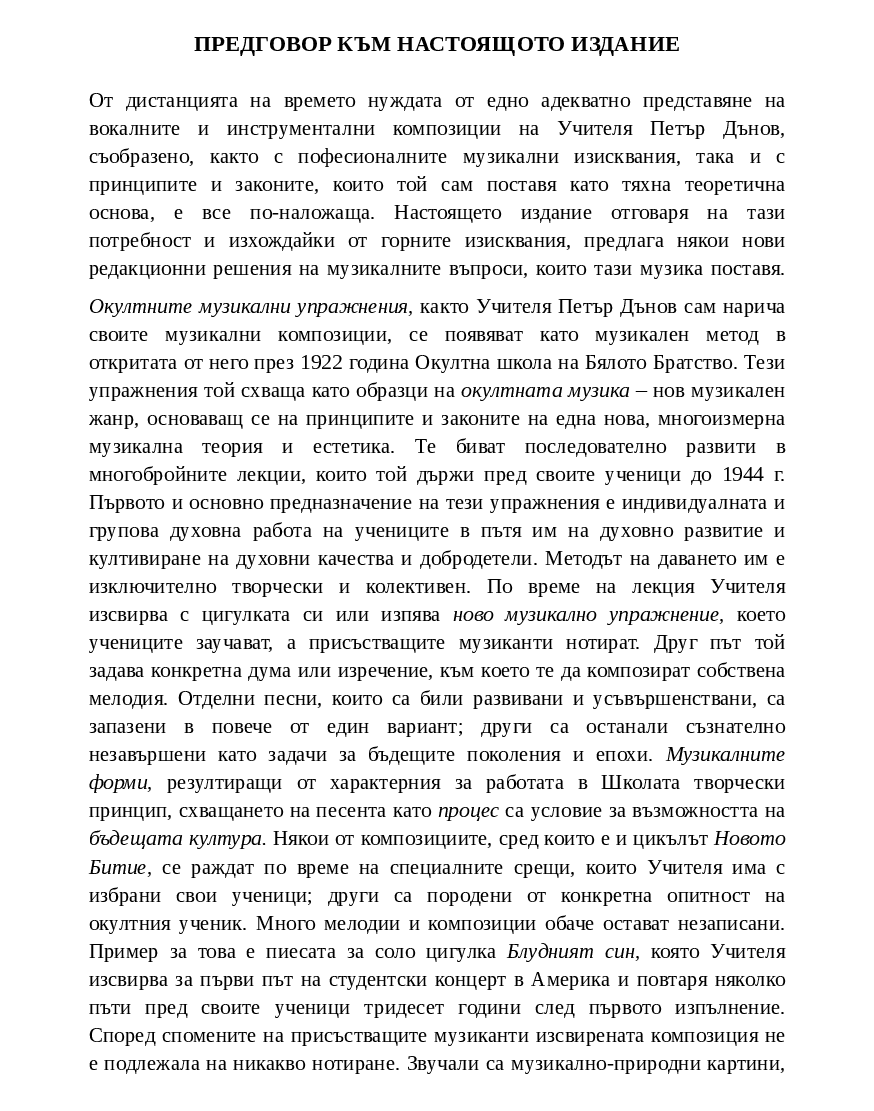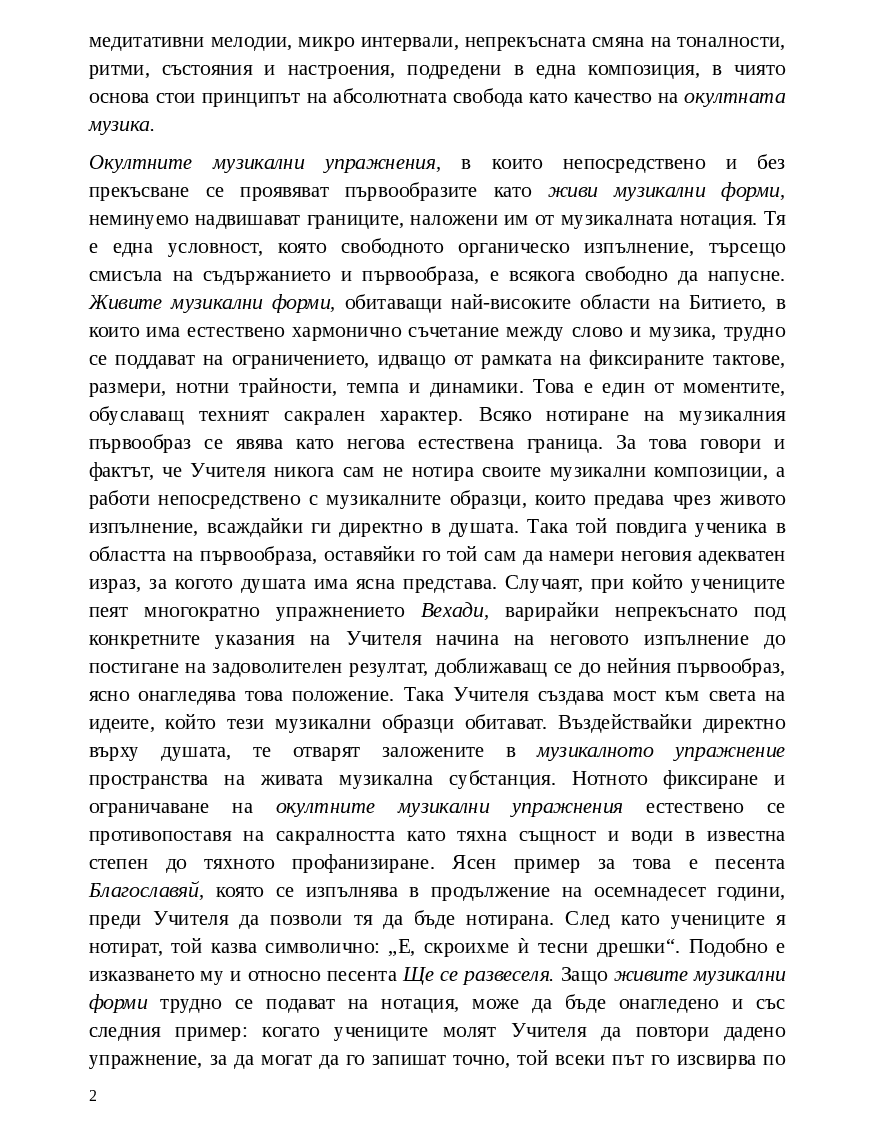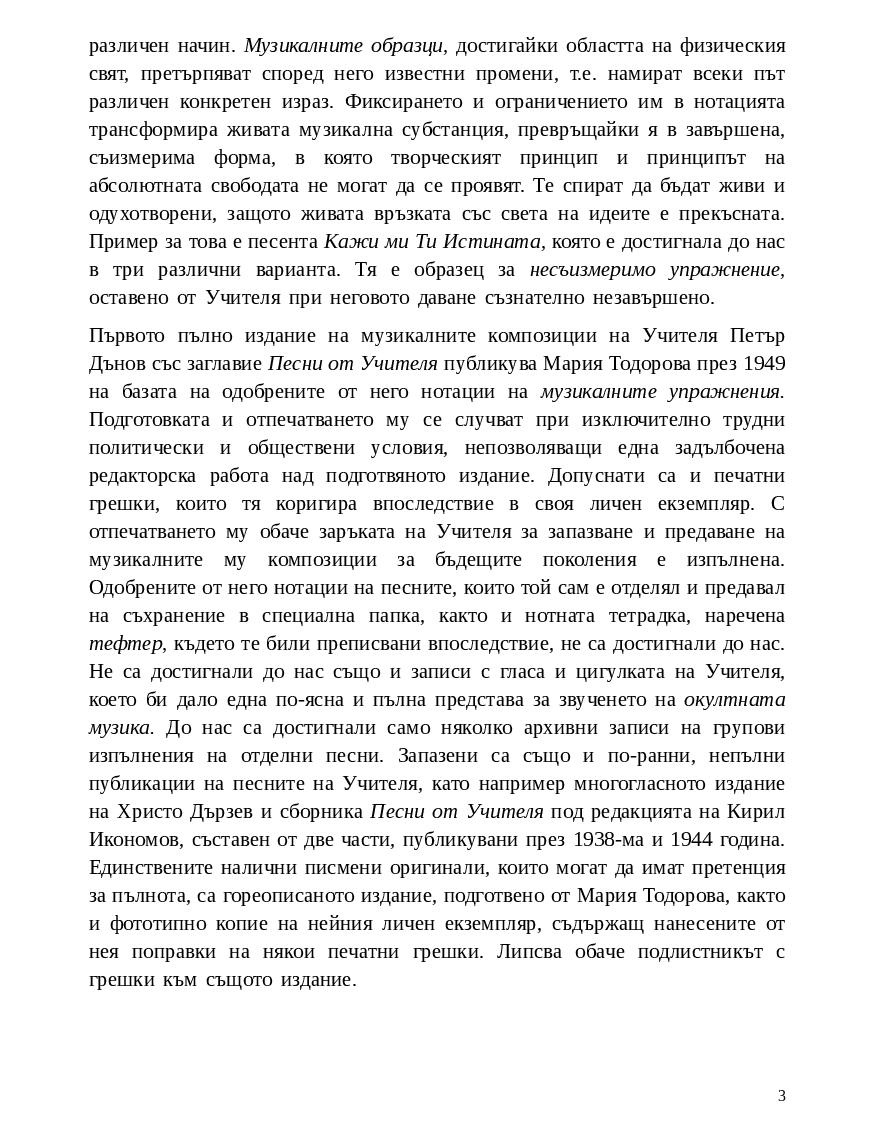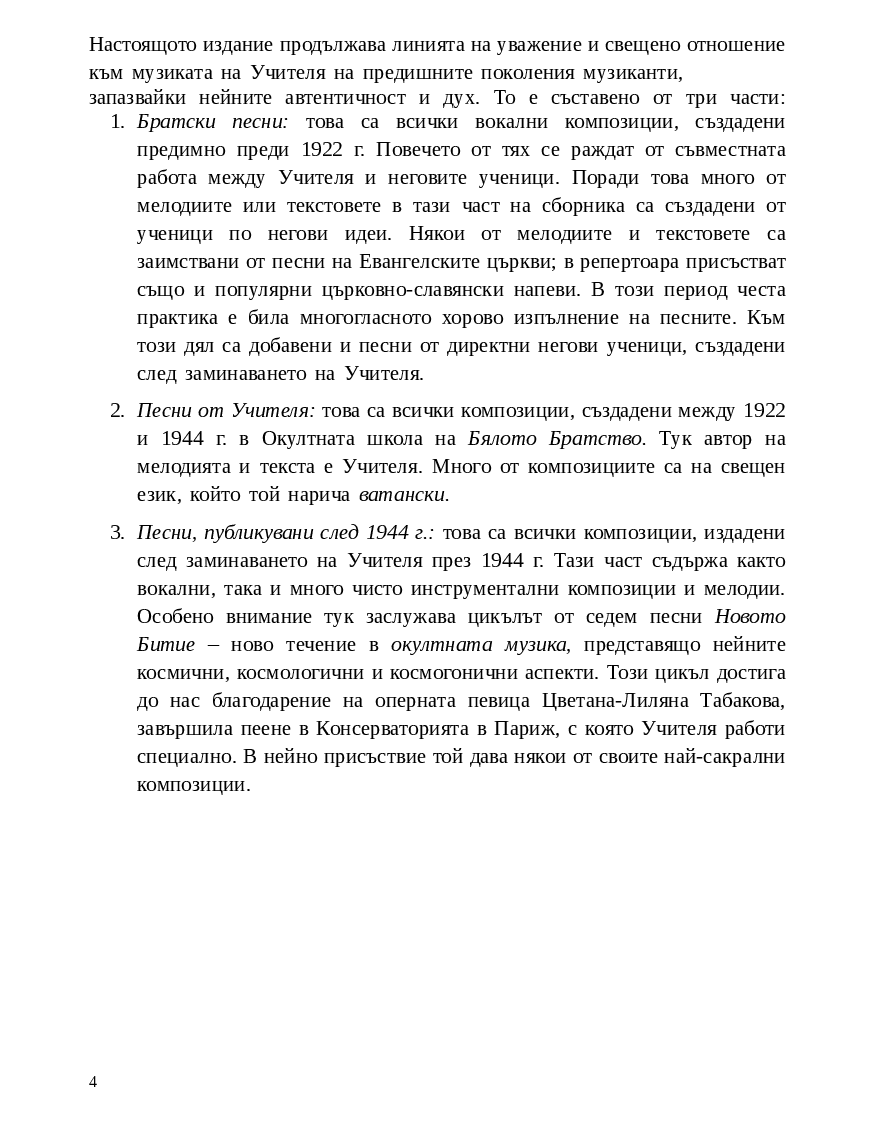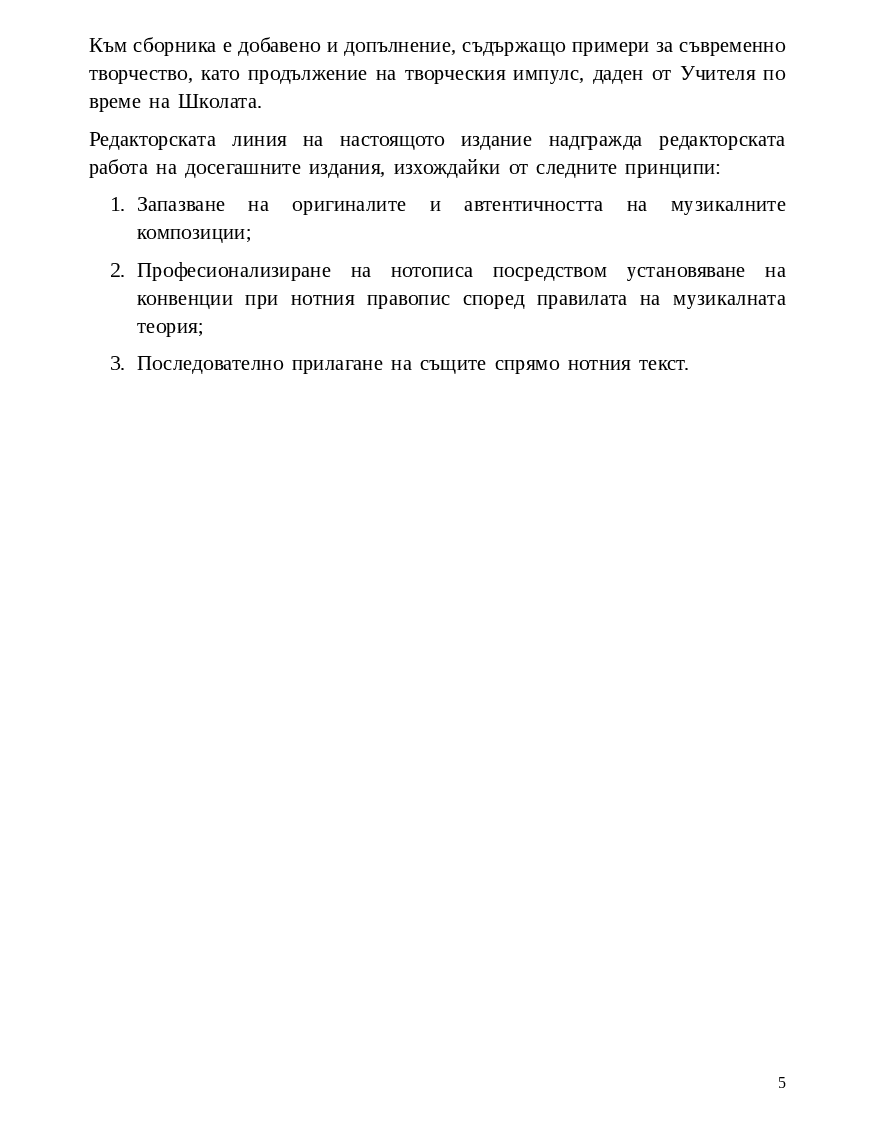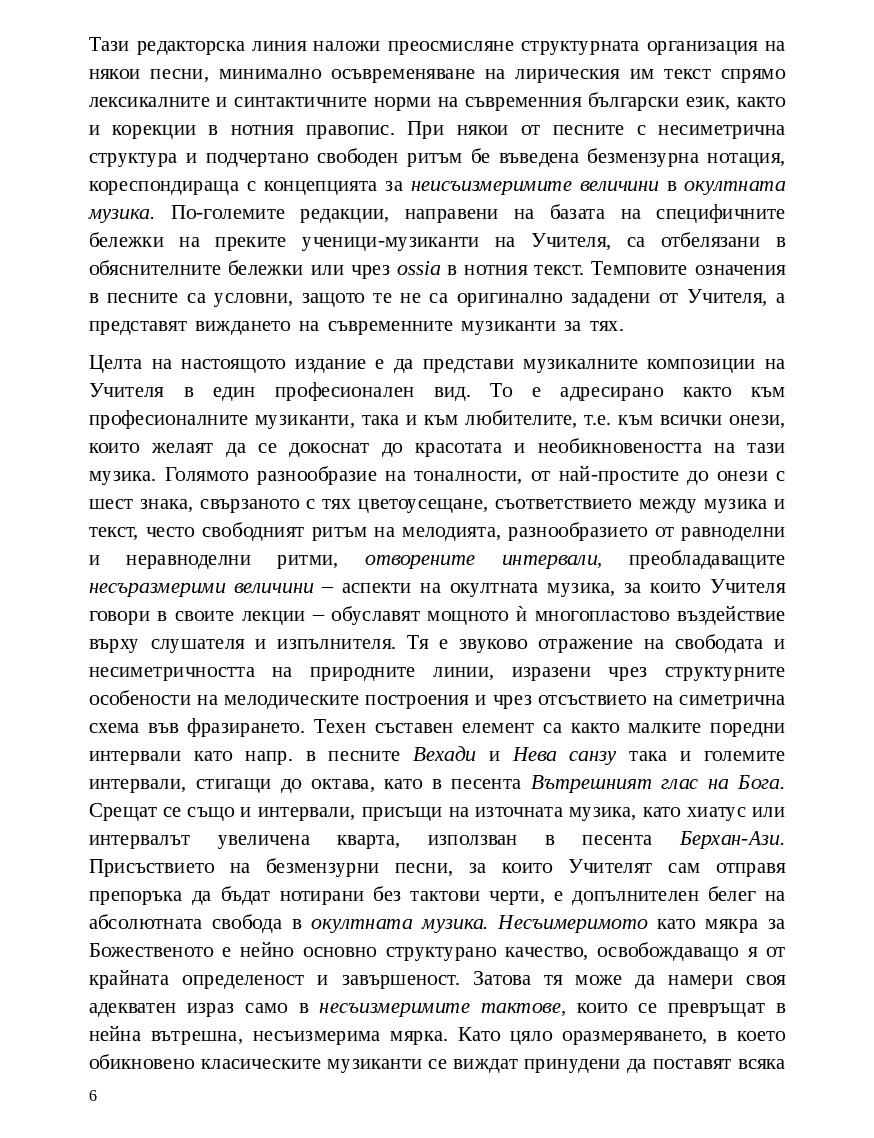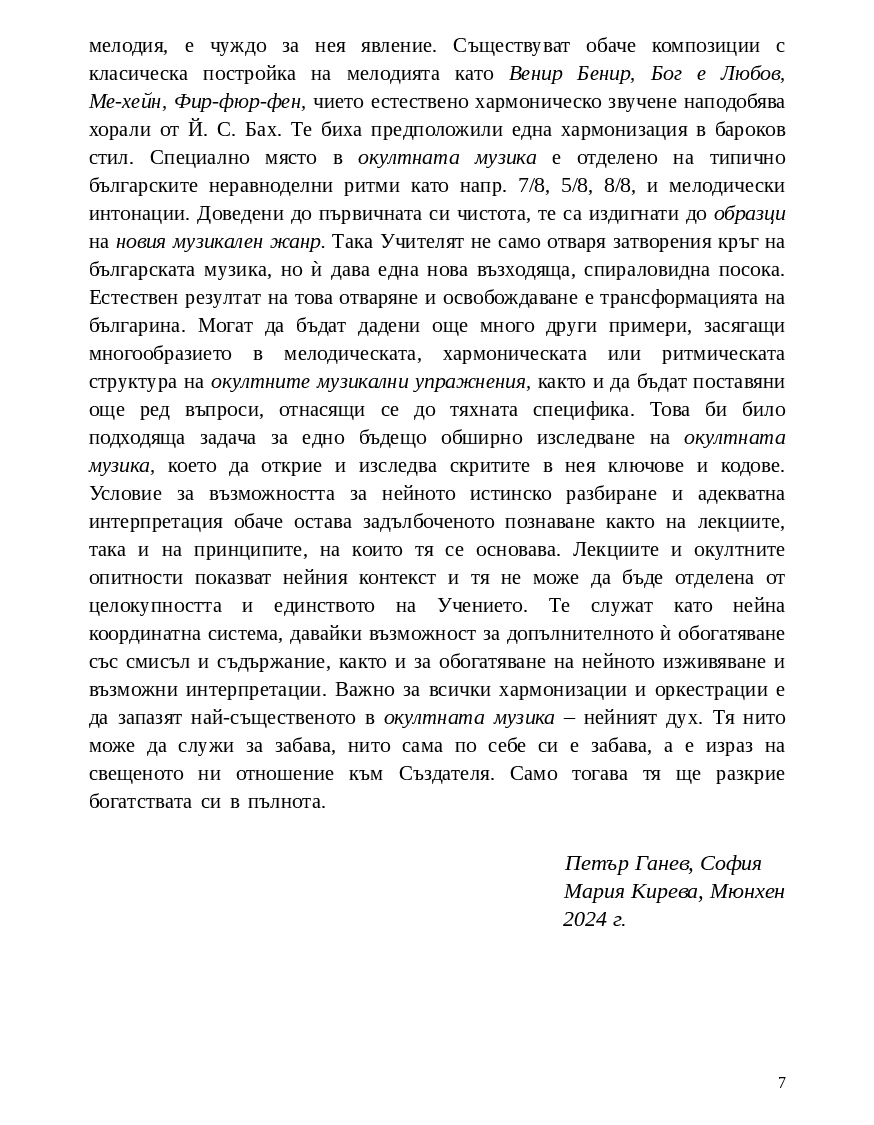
\version "2.24.3"

% include paper part and global functions
\include "include/globals.ily"

\bookpart {
  \paper {
    print-all-headers = ##f
    print-page-number = ##t
    print-first-page-number = ##f

    % put page numbers on the bottom
    oddHeaderMarkup = \markup ""
    evenHeaderMarkup = \markup ""
    oddFooterMarkup = \markup
    \fill-line {
      ""
      \if \should-print-page-number \fromproperty #'page:page-number-string
    }
    evenFooterMarkup = \markup
    \fill-line {
      \if \should-print-page-number \fromproperty #'page:page-number-string
      ""
    }

    left-margin = 1.5\cm
    right-margin = 1.5\cm
    top-margin = 1.6\cm
    bottom-margin = 1.2\cm
    ragged-bottom = ##t % do not spread the staves to fill the whole vertical space


  }

  \tocItem \markup "Предговор към настоящото издание"
  \markup \fontsize  #+3 { \fill-line \bold {"ПРЕДГОВОР КЪМ НАСТОЯЩОТО ИЗДАНИЕ"} }



  \markup \fontsize #+2.5 {
    \vspace #1.5  \override #'(baseline-skip . 2.7)


    \justify {

      От дистанцията на времето нуждата от едно адекватно представяне на вокалните и инструментални композиции на Учителя Петър Дънов, съобразено, както с пофесионалните музикални изисквания, така и с принципите и законите, които той сам поставя като тяхна теоретична основа, е все по-наложаща. Настоящето издание отговаря на тази потребност и изхождайки от горните изисквания, предлага някои нови редакционни решения на музикалните въпроси, които тази музика поставя.
      %Настоящият сборник съдържа вокални и инструментални композиции от Учителя Петър Константинов Дънов – Беинса Дуно (1864 – 1944) и от негови ученици. Изданието представлява четвърто преработено и допълнено издание на сборника \italic"Песни" \italic"от" \italic"Учителя," отпечатан през 1949 г. в София под редакцията на Мария Тодорова. За основа на настоящото издание послужи последното, трето издание на \italic"Песни" \italic"от" \italic"Учителя," от 2012 г.
    }
  }

 \markup \fontsize #+2.5 {
    \vspace #0.9  \override #'(baseline-skip . 2.7)
    \justify {
      \italic {Окултните} \italic {музикални} \italic {упражнения,} както Учителя Петър Дънов сам нарича своите музикални композиции, се появяват като музикален метод в откритата от него през 1922 година Окултна школа на Бялото Братство. Тези упражнения той схваща като образци на \italic {окултната} \italic {музика} – нов музикален жанр, основаващ се на принципите и законите на една нова, многоизмерна музикална теория и естетика. Те биват последователно развити в многобройните лекции, които той държи пред своите ученици до 1944 г. Първото и основно предназначение на тези упражнения е индивидуалната и групова духовна работа на учениците в пътя им на духовно развитие и култивиране на духовни качества и добродетели. Методът на даването им е изключително творчески и колективен. По време на лекция Учителя изсвирва с цигулката си или изпява \italic {ново} \italic {музикално} \italic {упражнение,} което учениците заучават, а присъстващите музиканти нотират. Друг път той задава конкретна дума или  изречение, към което те да композират собствена мелодия. Отделни песни, които са били развивани и усъвършенствани, са запазени в повече от един вариант; други са останали съзнателно незавършени като задачи за бъдещите поколения и епохи. \italic {Музикалните} \italic {форми,} резултиращи от характерния за работата в Школата творчески принцип, схващането на песента като \italic {процес} са условие за възможността на \italic {бъдещата} \italic {култура.} Някои от композициите, сред които е и цикълът \italic {Новото} \italic {Битие,} се раждат по време на специалните срещи, които Учителя има с избрани свои ученици; други са породени от конкретна опитност на окултния ученик. Много мелодии и композиции обаче остават незаписани.  Пример за това е пиесата за соло цигулка \italic {Блудният} \italic {син,} която Учителя изсвирва за първи път на студентски концерт в Америка и повтаря няколко пъти пред своите ученици тридесет години след първото изпълнение. Според спомените на присъстващите музиканти  изсвирената композиция не е подлежала на никакво нотиране. Звучали са музикално-природни картини,
    }
  }



  
  \markup \fontsize #+2.5 {
    \override #'(baseline-skip . 2.7)
    \justify {
      медитативни мелодии, микро интервали, непрекъсната смяна на тоналности, ритми, състояния и настроения, подредени в една композиция, в чиято основа стои принципът на абсолютната свобода като качество на \italic{окултната} \italic {музика.}
    }
  }
  
   \markup \fontsize #+2.5 {
    \vspace #0.9  \override #'(baseline-skip . 2.7)
    \justify {
      \italic{Окултните} \italic{музикални} \italic{упражнения,} в които непосредствено и без прекъсване се проявяват първообразите като \italic{живи} \italic{музикални} \italic{форми,} неминуемо надвишават границите, наложени им от музикалната нотация. Тя е една условност, която свободното органическо изпълнение, търсещо смисъла на съдържанието и първообраза, е всякога свободно да напусне.  \italic{Живите} \italic{музикални} \italic{форми,} обитаващи най-високите области на Битието, в които има естествено хармонично съчетание между слово и музика, трудно се поддават на ограничението, идващо от рамката на фиксираните тактове, размери, нотни трайности, темпа и динамики. Това е един от моментите, обуславащ техният сакрален характер. Всяко нотиране на музикалния първообраз се явява като негова естествена граница. За това говори и фактът, че Учителя никога сам не нотира своите музикални композиции, а работи непосредствено с  музикалните образци, които предава чрез живото изпълнение, всаждайки ги директно в душата. Така той  повдига ученика в областта на първообраза, оставяйки го той сам да намери неговия адекватен израз, за когото душата има ясна представа. Случаят, при който учениците пеят многократно упражнението \italic{Вехади,} варирайки непрекъснато под конкретните указания на Учителя начина на неговото изпълнение до постигане на задоволителен резултат, доближаващ се до нейния първообраз, ясно онагледява това положение. Така Учителя създава мост към света на идеите, който тези музикални образци обитават. Въздействайки директно върху душата, те отварят заложените в \italic{музикалното} \italic{упражнение} пространства на живата музикална субстанция. Нотното фиксиране и ограничаване на \italic{окултните} \italic{музикални} \italic{упражнения} естествено се противопоставя на сакралността като тяхна същност и води в известна степен до тяхното профанизиране. Ясен пример за това е песента \italic{Благославяй,} която се изпълнява в продължение на осемнадесет години, преди Учителя да позволи тя да бъде нотирана. След като учениците я нотират, той казва символично: „Е, скроихме ѝ тесни дрешки“. Подобно е изказването му и относно песента \italic{Ще} \italic{се }\italic{развеселя.} Защо \italic{живите} \italic{музикални} \italic{форми} трудно се подават на нотация, може да бъде онагледено и със следния пример: когато учениците молят Учителя да повтори дадено упражнение, за да могат да го запишат точно, той всеки път го изсвирва по

    }
  }
    \markup \fontsize #+2.5 {
    \override #'(baseline-skip . 2.7)
    \justify {

     различен начин. \italic{Музикалните} \italic{образци,} достигайки областта на физическия  свят, претърпяват според него известни промени, т.е. намират всеки път различен конкретен израз. Фиксирането и ограничението им в нотацията трансформира живата музикална субстанция, превръщайки я в завършена, съизмерима форма, в която творческият принцип и принципът на абсолютната свободата не могат да се проявят. Те спират да бъдат живи и одухотворени, защото живата връзката със света на идеите е прекъсната. Пример за това е песента \italic{Кажи ми Ти Истината,} която е достигнала до нас в три различни варианта. Тя е образец за \italic{несъизмеримо упражнение,} оставено от Учителя при неговото даване съзнателно незавършено.
    }
  }
    \markup \fontsize #+2.5 {
    \vspace #0.9  \override #'(baseline-skip . 2.7)
    \justify {
      Първото пълно издание на музикалните композиции на Учителя Петър Дънов със заглавие \italic {Песни} \italic {от} \italic {Учителя} публикува Мария Тодорова през 1949 на базата на одобрените от него нотации на \italic {музикалните} \italic {упражнения.} Подготовката и отпечатването му се случват при изключително трудни политически и обществени условия, непозволяващи една задълбочена редакторска работа над подготвяното издание. Допуснати са и печатни грешки, които тя коригира впоследствие в своя личен екземпляр. С отпечатването му обаче заръката на Учителя за запазване и предаване на музикалните му композиции за бъдещите поколения е изпълнена. Одобрените от него нотации на песните, които той сам е отделял и предавал на съхранение в специална папка, както и нотната тетрадка, наречена \italic {тефтер,} където те били преписвани впоследствие, не са достигнали до нас. Не са достигнали до нас също и записи с гласа и цигулката на Учителя, което би дало една по-ясна и пълна представа за звученето на \italic {окултната} \italic {музика.} До нас са достигнали само няколко архивни записи на групови изпълнения на отделни песни. Запазени са също и по-ранни, непълни публикации на песните на Учителя, като например многогласното издание на Христо Дързев и сборника \italic {Песни} \italic {от} \italic {Учителя} под редакцията на Кирил Икономов, съставен от две части, публикувани през 1938-ма и 1944 година. Единствените налични писмени оригинали, които могат да имат претенция за пълнота, са гореописаното издание, подготвено от Мария Тодорова, както и фототипно копие на нейния личен екземпляр, съдържащ нанесените от нея поправки на някои печатни грешки. Липсва обаче подлистникът с грешки към същото издание.
    }
  }
  

  \markup \fontsize #+2.5 {
    \vspace #0.9  \override #'(baseline-skip . 2.7)
    \justify {
      Настоящото издание продължава линията на  уважение и свещено отношение към музиката на Учителя на предишните поколения музиканти, 
    }
  }
  
    \markup \fontsize #+2.5 {
    \vspace #0.5  \override #'(baseline-skip . 2.7)
    \justify {
  \justify-line {запазвайки нейните автентичност и дух. То е съставено от три части:}
    }
  }
  \markup \override #'(line-width . 62.5) \fontsize  #+2.5 {
    \override #'(baseline-skip . 2.7) \column {
      "    1."
    }
    \hspace #0.5
    \override #'(baseline-skip . 2.7) \column {
      \justify {
        \italic {Братски песни:  } това са всички вокални композиции, създадени предимно преди 1922 г. Повечето от тях се раждат от съвместната работа между Учителя и неговите ученици. Поради това много от мелодиите или текстовете в тази част на сборника са създадени от ученици по негови идеи. Някои от мелодиите и текстовете са заимствани от песни на Евангелските църкви; в репертоара присъстват също и популярни църковно-славянски напеви. В този период честа практика е била многогласното хорово изпълнение на песните. Към този дял са добавени и песни от директни негови ученици, създадени след заминаването на Учителя.
      }
    }
  }

  \markup \override #'(line-width . 62.5) \fontsize  #+2.5 {
    \vspace #0.9  \override #'(baseline-skip . 2.7) \column {
      "    2."
    }
    \hspace #0.5
    \override #'(baseline-skip . 2.7) \column {
      \justify {
        \italic { Песни от Учителя: } това са всички композиции, създадени между 1922 и 1944 г. в Окултната школа на \italic {Бялото}
        \italic {Братство.} Тук автор на мелодията и текста е Учителя. Много от композициите са на свещен език, който той
        нарича \italic {ватански.}
      }
    }
  }

  \markup \override #'(line-width . 62.5) \fontsize  #+2.5 {
    \vspace #0.9  \override #'(baseline-skip . 2.7) \column {
      "    3."
    }
    \hspace #0.5
    \override #'(baseline-skip . 2.7) \column {
      \justify {
        \italic {Песни, публикувани след 1944 г.:  } това са всички композиции, издадени след заминаването на Учителя през 1944 г.
        Тази част съдържа както вокални, така и много чисто инструментални композиции и мелодии. Особено внимание тук
        заслужава цикълът от седем песни \italic {Новото} \italic{Битие} – ново течение в \italic {окултната} \italic {музика,} представящо нейните космични, космологични и космогонични аспекти. Този цикъл достига до нас благодарение на оперната певица Цветана-Лиляна Табакова, завършила пеене в Консерваторията в Париж, с която Учителя работи специално. В нейно присъствие той дава някои от своите най-сакрални композиции.
      }
    }
  }
  \markup \fontsize #+2.5 {
    \vspace #0.9  \override #'(baseline-skip . 2.7)
    \justify {
      Към сборника е добавено и допълнение, съдържащо примери за съвременно творчество, като продължение на творческия импулс, даден от Учителя по време на Школата.
    }
  }
   \markup \fontsize #+2.5 {
    \vspace #0.9  \override #'(baseline-skip . 2.7)
    \justify {
      Редакторската линия на настоящото издание надгражда редакторската работа на досегашните издания, изхождайки
      от следните принципи:
    }
  }

  \markup \override #'(line-width . 62.5) \fontsize  #+2.5 {
    \vspace #0.9  \override #'(baseline-skip . 2.7) \column {
      "    1."
    }
    \hspace #0.5
    \override #'(baseline-skip . 2.7) \column {
      \justify {
        Запазване на оригиналите и автентичността на музикалните композиции;
      }
    }
  }

  \markup \override #'(line-width . 62.5) \fontsize  #+2.5 {
    \vspace #0.9  \override #'(baseline-skip . 2.7) \column {
      "    2."
    }
    \hspace #0.5
    \override #'(baseline-skip . 2.7) \column {
      \justify {
        Професионализиране на нотописа посредством установяване на конвенции при нотния правопис според правилата на музикалната теория;
      }
    }
  }


  \markup \override #'(line-width . 62.5) \fontsize  #+2.5 {
    \vspace #0.9 \override #'(baseline-skip . 2.7) \column {
      "    3."
    }
    \hspace #0.5
    \override #'(baseline-skip . 2.7) \column {
      \justify {
        Последователно прилагане на същите спрямо нотния текст.
      }
    }
  }
   \markup \fontsize #+2.5 {
    \override #'(baseline-skip . 2.7)
    \justify {
      Тази редакторска линия наложи преосмисляне структурната организация на някои песни, минимално осъвременяване на лирическия им текст спрямо лексикалните и синтактичните норми на съвременния български език, както и корекции в нотния правопис. При някои от песните с несиметрична структура и подчертано свободен ритъм бе въведена безмензурна нотация, кореспондираща с концепцията за \italic"неисъизмеримите" \italic"величини" в \italic"окултната" \italic"музика." По-големите редакции, направени на базата на специфичните бележки на преките ученици-музиканти на Учителя, са отбелязани в обяснителните бележки или чрез \italic {ossia} в нотния текст. Темповите означения в песните са условни, защото те не са оригинално зададени от Учителя, а представят виждането на съвременните музиканти за тях.
    }
  }
  
   \markup \fontsize #+2.5 {
    \vspace #0.9  \override #'(baseline-skip . 2.7)
    \justify {

      Целта на настоящото издание е да представи музикалните композиции на Учителя в един професионален вид. То е адресирано както към професионалните музиканти, така и към любителите, т.е. към всички онези, които желаят да се докоснат до красотата и необикновеността на тази музика. Голямото разнообразие на тоналности, от най-простите до онези с шест знака, свързаното с тях цветоусещане, съответствието между музика и текст, често свободният ритъм на мелодията, разнообразието от равноделни и неравноделни ритми, \italic {отворените} \italic {интервали,} преобладаващите \italic {несъразмерими} \italic {величини} – аспекти на окултната музика, за които Учителя говори в своите лекции – обуславят мощното ѝ многопластово въздействие върху слушателя и изпълнителя. Тя е звуково отражение на свободата и несиметричността на природните линии, изразени чрез структурните особености на мелодическите построения и чрез отсъствието на симетрична схема във фразирането. Техен съставен елемент са както малките поредни интервали като напр. в песните \italic {Вехади} и \italic {Нева санзу} така и големите интервали, стигащи до октава, като в песента \italic {Вътрешният глас на Бога.} Срещат се също и интервали, присъщи на източната музика, като хиатус или интервалът увеличена кварта, използван в песента \italic {Берхан-Ази.} Присъствието на безмензурни песни, за които Учителят сам отправя препоръка да бъдат нотирани без тактови черти, е допълнителен белег на абсолютната свобода в \italic {окултната} \italic {музика.} \italic {Несъимеримото} като мякра за Божественото е нейнo основно структурано качество, освобождаващо я от крайната определеност и завършеност. Затова тя може да намери своя адекватен израз само в \italic {несъизмеримите} \italic {тактове,} които се превръщат в нейна вътрешна, несъизмерима мярка. Като цяло оразмеряването, в което обикновено класическите музиканти се виждат принудени да поставят всяка
    }
  }
  \markup \fontsize #+2.5 {
    \vspace #0.9  \override #'(baseline-skip . 2.7)
    \justify {
      мелодия, е чуждо за нея явление. Съществуват обаче композиции с класическа постройка на мелодията като \italic {Венир Бенир,} \italic {Бог е Любов,} \italic {Ме-хейн,} \italic {Фир-фюр-фен,} чието естествено  хармоническо звучене наподобява хорали от Й. С. Бах. Те биха предположили една хармонизация в бароков стил. Специално място в \italic {окултната} \italic {музика} е отделено на типично българските неравноделни ритми като напр. 7/8, 5/8, 8/8, и мелодически интонации. Доведени до първичната си чистота, те са издигнати до \italic {образци} на \italic {новия} \italic {музикален} \italic {жанр.} Така Учителят не само отваря затворения кръг на българската музика, но ѝ дава една нова възходяща, спираловидна посока. Естествен резултат на това отваряне и освобождаване е трансформацията на българина. Могат да бъдат дадени още много други примери, засягащи многообразието в мелодическата, хармоническата или ритмическата структура на \italic {окултните} \italic {музикални} \italic {упражнения,} както и да бъдат поставяни още ред въпроси, отнасящи се до тяхната специфика. Това би било подходяща задача за едно бъдещо обширно изследване на \italic {окултната} \italic {музика,} което да открие и изследва скритите в нея ключове и кодове. Условие за възможността за нейното истинско разбиране и адекватна интерпретация обаче остава задълбоченото познаване както на лекциите, така и на принципите, на които тя се основава. Лекциите и окултните опитности показват нейния контекст и тя не може да бъде отделена от целокупността и единството на Учението. Те служат като нейна координатна система, давайки възможност за допълнителното ѝ обогатяване със смисъл и съдържание, както и за обогатяване на нейното изживяване и възможни интерпретации. Важно за всички хармонизации и оркестрации е да запазят най-същественото в \italic {окултната} \italic {музика} – нейният дух. Тя нито може да служи за забава, нито сама по себе си е забава, а е израз на свещеното ни отношение към Създателя. Само тогава тя ще разкрие богатствата си в пълнота.




    }
  }

  \markup \fontsize #+3 \raise #0 \override #'(baseline-skip . 2.7) {
    \column {
      \line {"  "}
      \line {"  "}
      \fill-line { "" ""  \italic {"Петър Ганев, София    "} }
      \fill-line { "" ""  \italic {"Мария Кирева, Мюнхен"} }
      \fill-line { "" ""  \italic {"2024 г.                            "} }
    }
  }





} % bookpart
